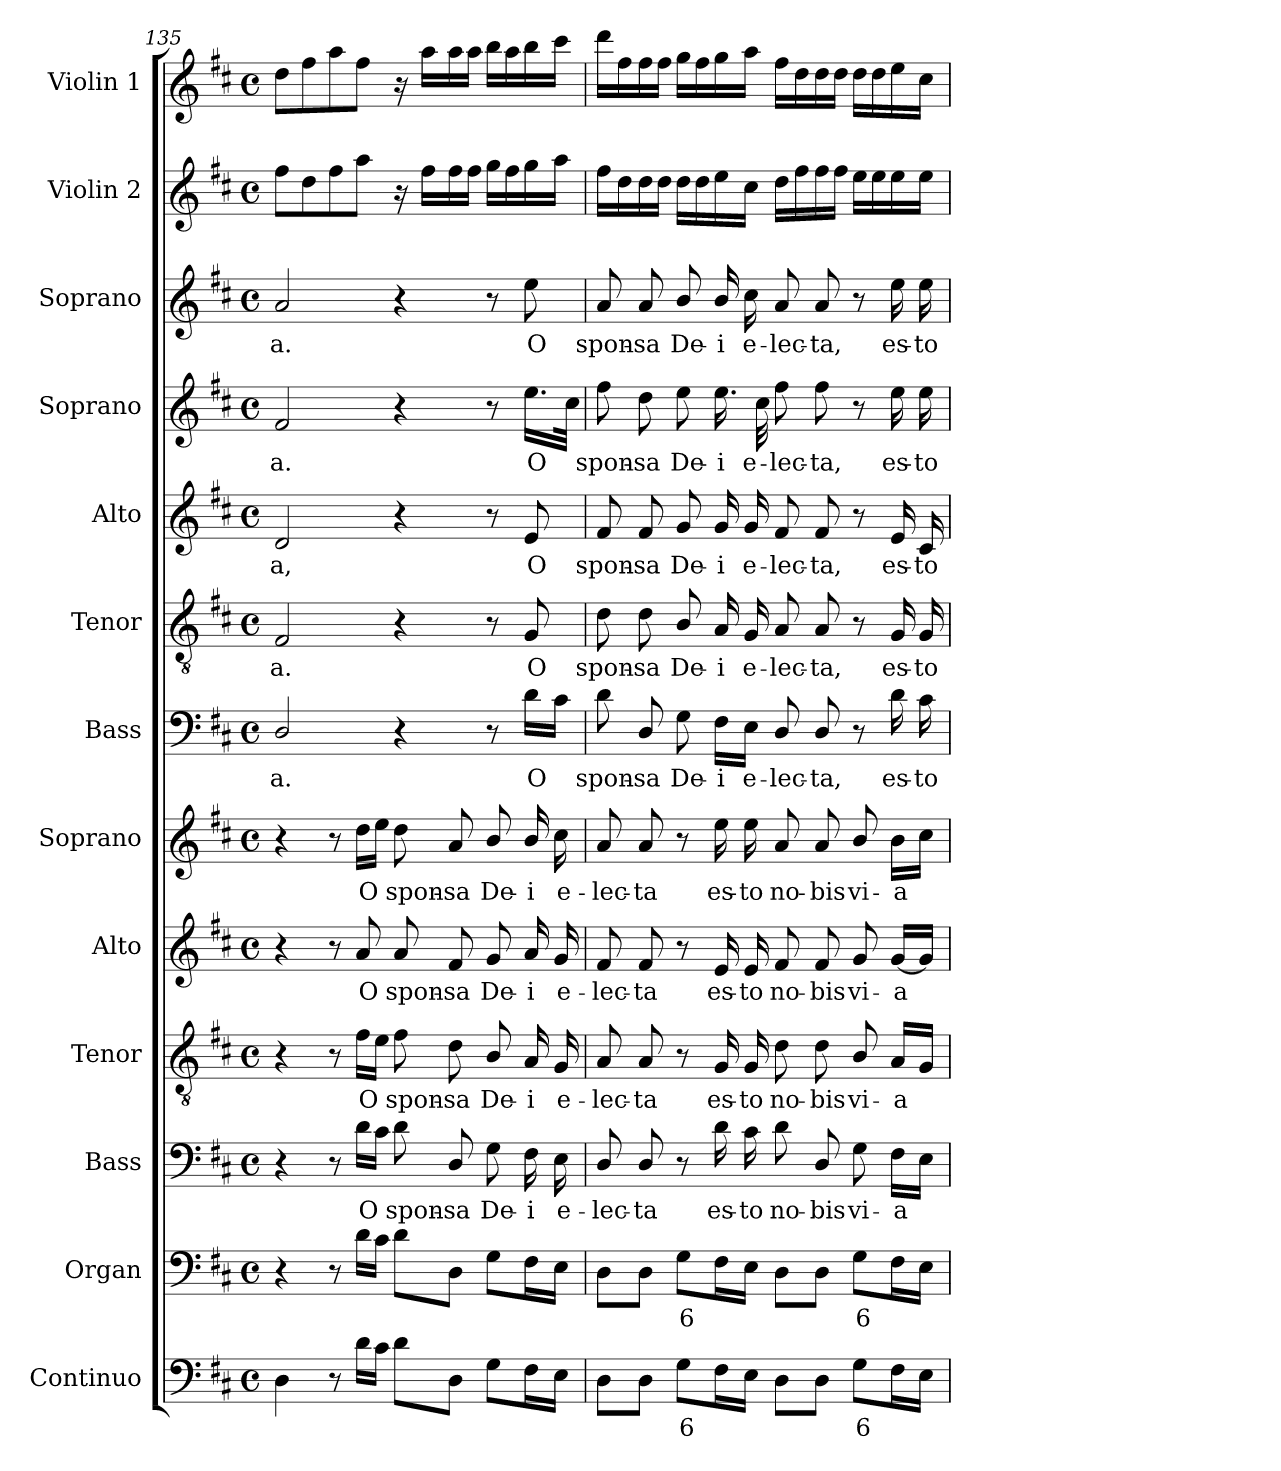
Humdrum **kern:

**kern	**text	**kern	**text	**kern	**text	**kern	**text	**kern	**text	**kern	**text	**kern	**text	**kern	**text	**kern	**text	**kern	**text	**kern	**text	**kern	**kern
*part13	*part13	*part12	*part12	*part11	*part11	*part10	*part10	*part9	*part9	*part8	*part8	*part7	*part7	*part6	*part6	*part5	*part5	*part4	*part4	*part3	*part3	*part2	*part1
*staff13	*staff13	*staff12	*staff12	*staff11	*staff11	*staff10	*staff10	*staff9	*staff9	*staff8	*staff8	*staff7	*staff7	*staff6	*staff6	*staff5	*staff5	*staff4	*staff4	*staff3	*staff3	*staff2	*staff1
*I"Continuo	*	*I"Organ	*	*I"Bass	*	*I"Tenor	*	*I"Alto	*	*I"Soprano	*	*I"Bass	*	*I"Tenor	*	*I"Alto	*	*I"Soprano	*	*I"Soprano	*	*I"Violin 2	*I"Violin 1
*I'Cont.	*	*I'Org.	*	*I'B.	*	*I'T.	*	*I'A.	*	*I'S.	*	*I'B.	*	*I'T.	*	*I'A.	*	*I'S.	*	*I'S.	*	*I'Vln. 2	*I'Vln. 1
!!LO:PB:g=z
*clefF4	*	*clefF4	*	*clefF4	*	*clefGv2	*	*clefG2	*	*clefG2	*	*clefF4	*	*clefGv2	*	*clefG2	*	*clefG2	*	*clefG2	*	*clefG2	*clefG2
*	*	*	*	*	*	*ITrd7c12	*	*	*	*	*	*	*	*ITrd7c12	*	*	*	*	*	*	*	*	*
*k[f#c#]	*	*k[f#c#]	*	*k[f#c#]	*	*k[f#c#]	*	*k[f#c#]	*	*k[f#c#]	*	*k[f#c#]	*	*k[f#c#]	*	*k[f#c#]	*	*k[f#c#]	*	*k[f#c#]	*	*k[f#c#]	*k[f#c#]
*D:	*	*D:	*	*D:	*	*D:	*	*D:	*	*D:	*	*D:	*	*D:	*	*D:	*	*D:	*	*D:	*	*D:	*D:
*M4/4	*	*M4/4	*	*M4/4	*	*M4/4	*	*M4/4	*	*M4/4	*	*M4/4	*	*M4/4	*	*M4/4	*	*M4/4	*	*M4/4	*	*M4/4	*M4/4
*met(c)	*	*met(c)	*	*met(c)	*	*met(c)	*	*met(c)	*	*met(c)	*	*met(c)	*	*met(c)	*	*met(c)	*	*met(c)	*	*met(c)	*	*met(c)	*met(c)
=135	=135	=135	=135	=135	=135	=135	=135	=135	=135	=135	=135	=135	=135	=135	=135	=135	=135	=135	=135	=135	=135	=135	=135
!	!	!	!	!	!	!	!	!	!	!	!	!	!LO:LY:b:color=#000000	!	!	!	!	!	!	!	!	!	!
!	!	!	!	!	!	!	!	!	!	!	!	!	!	!	!LO:LY:b:color=#000000	!	!	!	!	!	!	!	!
!	!	!	!	!	!	!	!	!	!	!	!	!	!	!	!	!	!LO:LY:b:color=#000000	!	!	!	!	!	!
!	!	!	!	!	!	!	!	!	!	!	!	!	!	!	!	!	!	!	!LO:LY:b:color=#000000	!	!	!	!
!	!	!	!	!	!	!	!	!	!	!	!	!	!	!	!	!	!	!	!	!	!LO:LY:b:color=#000000	!	!
4Di\	.	4r	.	4r	.	4r	.	4r	.	4r	.	2Di/	-a.	2FF#i/	-a.	2di/	-a,	2f#i/	-a.	2ai/	-a.	8ff#i\L	8ddi\L
.	.	.	.	.	.	.	.	.	.	.	.	.	.	.	.	.	.	.	.	.	.	8ddi\	8ff#i\
8r	.	8r	.	8r	.	8r	.	8r	.	8r	.	.	.	.	.	.	.	.	.	.	.	8ff#i\	8aai\
!	!	!	!	!	!LO:LY:b:color=#000000	!	!	!	!	!	!	!	!	!	!	!	!	!	!	!	!	!	!
!	!	!	!	!	!	!	!LO:LY:b:color=#000000	!	!	!	!	!	!	!	!	!	!	!	!	!	!	!	!
!	!	!	!	!	!	!	!	!	!LO:LY:b:color=#000000	!	!	!	!	!	!	!	!	!	!	!	!	!	!
!	!	!	!	!	!	!	!	!	!	!	!LO:LY:b:color=#000000	!	!	!	!	!	!	!	!	!	!	!	!
16di\LL	.	16di\LL	.	16di\LL	O	16F#i\LL	O	8ai/	O	16ddi\LL	O	.	.	.	.	.	.	.	.	.	.	8aai\J	8ff#i\J
16c#i\JJ	.	16c#i\JJ	.	16c#i\JJ	.	16Ei\JJ	.	.	.	16eei\JJ	.	.	.	.	.	.	.	.	.	.	.	.	.
!	!	!	!	!	!LO:LY:b:color=#000000	!	!	!	!	!	!	!	!	!	!	!	!	!	!	!	!	!	!
!	!	!	!	!	!	!	!LO:LY:b:color=#000000	!	!	!	!	!	!	!	!	!	!	!	!	!	!	!	!
!	!	!	!	!	!	!	!	!	!LO:LY:b:color=#000000	!	!	!	!	!	!	!	!	!	!	!	!	!	!
!	!	!	!	!	!	!	!	!	!	!	!LO:LY:b:color=#000000	!	!	!	!	!	!	!	!	!	!	!	!
8di\L	.	8di\L	.	8di\	spon-	8F#i\	spon-	8ai/	spon-	8ddi\	spon-	4r	.	4r	.	4r	.	4r	.	4r	.	16r	16r
.	.	.	.	.	.	.	.	.	.	.	.	.	.	.	.	.	.	.	.	.	.	16ff#i\LL	16aai\LL
!	!	!	!	!	!LO:LY:b:color=#000000	!	!	!	!	!	!	!	!	!	!	!	!	!	!	!	!	!	!
!	!	!	!	!	!	!	!LO:LY:b:color=#000000	!	!	!	!	!	!	!	!	!	!	!	!	!	!	!	!
!	!	!	!	!	!	!	!	!	!LO:LY:b:color=#000000	!	!	!	!	!	!	!	!	!	!	!	!	!	!
!	!	!	!	!	!	!	!	!	!	!	!LO:LY:b:color=#000000	!	!	!	!	!	!	!	!	!	!	!	!
8Di\J	.	8Di\J	.	8Di/	-sa	8Di\	-sa	8f#i/	-sa	8ai/	-sa	.	.	.	.	.	.	.	.	.	.	16ff#i\	16aai\
.	.	.	.	.	.	.	.	.	.	.	.	.	.	.	.	.	.	.	.	.	.	16ff#i\JJ	16aai\JJ
!	!	!	!	!	!LO:LY:b:color=#000000	!	!	!	!	!	!	!	!	!	!	!	!	!	!	!	!	!	!
!	!	!	!	!	!	!	!LO:LY:b:color=#000000	!	!	!	!	!	!	!	!	!	!	!	!	!	!	!	!
!	!	!	!	!	!	!	!	!	!LO:LY:b:color=#000000	!	!	!	!	!	!	!	!	!	!	!	!	!	!
!	!	!	!	!	!	!	!	!	!	!	!LO:LY:b:color=#000000	!	!	!	!	!	!	!	!	!	!	!	!
8Gi\L	.	8Gi\L	.	8Gi\	De-	8BBi/	De-	8gi/	De-	8bi/	De-	8r	.	8r	.	8r	.	8r	.	8r	.	16ggi\LL	16bbi\LL
.	.	.	.	.	.	.	.	.	.	.	.	.	.	.	.	.	.	.	.	.	.	16ff#i\	16aai\
!	!	!	!	!	!LO:LY:b:color=#000000	!	!	!	!	!	!	!	!	!	!	!	!	!	!	!	!	!	!
!	!	!	!	!	!	!	!LO:LY:b:color=#000000	!	!	!	!	!	!	!	!	!	!	!	!	!	!	!	!
!	!	!	!	!	!	!	!	!	!LO:LY:b:color=#000000	!	!	!	!	!	!	!	!	!	!	!	!	!	!
!	!	!	!	!	!	!	!	!	!	!	!LO:LY:b:color=#000000	!	!	!	!	!	!	!	!	!	!	!	!
!	!	!	!	!	!	!	!	!	!	!	!	!	!LO:LY:b:color=#000000	!	!	!	!	!	!	!	!	!	!
!	!	!	!	!	!	!	!	!	!	!	!	!	!	!	!LO:LY:b:color=#000000	!	!	!	!	!	!	!	!
!	!	!	!	!	!	!	!	!	!	!	!	!	!	!	!	!	!LO:LY:b:color=#000000	!	!	!	!	!	!
!	!	!	!	!	!	!	!	!	!	!	!	!	!	!	!	!	!	!	!LO:LY:b:color=#000000	!	!	!	!
!	!	!	!	!	!	!	!	!	!	!	!	!	!	!	!	!	!	!	!	!	!LO:LY:b:color=#000000	!	!
16F#i\L	.	16F#i\L	.	16F#i\	-i	16AAi/	-i	16ai/	-i	16bi/	-i	16di\LL	O	8GGi/	O	8ei/	O	16.eei\LL	O	8eei\	O	16ggi\	16bbi\
!	!	!	!	!	!LO:LY:b:color=#000000	!	!	!	!	!	!	!	!	!	!	!	!	!	!	!	!	!	!
!	!	!	!	!	!	!	!LO:LY:b:color=#000000	!	!	!	!	!	!	!	!	!	!	!	!	!	!	!	!
!	!	!	!	!	!	!	!	!	!LO:LY:b:color=#000000	!	!	!	!	!	!	!	!	!	!	!	!	!	!
!	!	!	!	!	!	!	!	!	!	!	!LO:LY:b:color=#000000	!	!	!	!	!	!	!	!	!	!	!	!
16Ei\JJ	.	16Ei\JJ	.	16Ei\	e-	16GGi/	e-	16gi/	e-	16cc#i\	e-	16c#i\JJ	.	.	.	.	.	.	.	.	.	16aai\JJ	16ccc#i\JJ
.	.	.	.	.	.	.	.	.	.	.	.	.	.	.	.	.	.	32cc#i\JJk	.	.	.	.	.
=136	=136	=136	=136	=136	=136	=136	=136	=136	=136	=136	=136	=136	=136	=136	=136	=136	=136	=136	=136	=136	=136	=136	=136
!	!	!	!	!	!LO:LY:b:color=#000000	!	!	!	!	!	!	!	!	!	!	!	!	!	!	!	!	!	!
!	!	!	!	!	!	!	!LO:LY:b:color=#000000	!	!	!	!	!	!	!	!	!	!	!	!	!	!	!	!
!	!	!	!	!	!	!	!	!	!LO:LY:b:color=#000000	!	!	!	!	!	!	!	!	!	!	!	!	!	!
!	!	!	!	!	!	!	!	!	!	!	!LO:LY:b:color=#000000	!	!	!	!	!	!	!	!	!	!	!	!
!	!	!	!	!	!	!	!	!	!	!	!	!	!LO:LY:b:color=#000000	!	!	!	!	!	!	!	!	!	!
!	!	!	!	!	!	!	!	!	!	!	!	!	!	!	!LO:LY:b:color=#000000	!	!	!	!	!	!	!	!
!	!	!	!	!	!	!	!	!	!	!	!	!	!	!	!	!	!LO:LY:b:color=#000000	!	!	!	!	!	!
!	!	!	!	!	!	!	!	!	!	!	!	!	!	!	!	!	!	!	!LO:LY:b:color=#000000	!	!	!	!
!	!	!	!	!	!	!	!	!	!	!	!	!	!	!	!	!	!	!	!	!	!LO:LY:b:color=#000000	!	!
8Di\L	.	8Di\L	.	8Di/	-lec-	8AAi/	-lec-	8f#i/	-lec-	8ai/	-lec-	8di\	spon-	8Di\	spon-	8f#i/	spon-	8ff#i\	spon-	8ai/	spon-	16ff#i\LL	16dddi\LL
.	.	.	.	.	.	.	.	.	.	.	.	.	.	.	.	.	.	.	.	.	.	16ddi\	16ff#i\
!	!	!	!	!	!LO:LY:b:color=#000000	!	!	!	!	!	!	!	!	!	!	!	!	!	!	!	!	!	!
!	!	!	!	!	!	!	!LO:LY:b:color=#000000	!	!	!	!	!	!	!	!	!	!	!	!	!	!	!	!
!	!	!	!	!	!	!	!	!	!LO:LY:b:color=#000000	!	!	!	!	!	!	!	!	!	!	!	!	!	!
!	!	!	!	!	!	!	!	!	!	!	!LO:LY:b:color=#000000	!	!	!	!	!	!	!	!	!	!	!	!
!	!	!	!	!	!	!	!	!	!	!	!	!	!LO:LY:b:color=#000000	!	!	!	!	!	!	!	!	!	!
!	!	!	!	!	!	!	!	!	!	!	!	!	!	!	!LO:LY:b:color=#000000	!	!	!	!	!	!	!	!
!	!	!	!	!	!	!	!	!	!	!	!	!	!	!	!	!	!LO:LY:b:color=#000000	!	!	!	!	!	!
!	!	!	!	!	!	!	!	!	!	!	!	!	!	!	!	!	!	!	!LO:LY:b:color=#000000	!	!	!	!
!	!	!	!	!	!	!	!	!	!	!	!	!	!	!	!	!	!	!	!	!	!LO:LY:b:color=#000000	!	!
8Di\J	.	8Di\J	.	8Di/	-ta	8AAi/	-ta	8f#i/	-ta	8ai/	-ta	8Di/	-sa	8Di\	-sa	8f#i/	-sa	8ddi\	-sa	8ai/	-sa	16ddi\	16ff#i\
.	.	.	.	.	.	.	.	.	.	.	.	.	.	.	.	.	.	.	.	.	.	16ddi\JJ	16ff#i\JJ
!	!LO:LY:b:color=#000000	!	!	!	!	!	!	!	!	!	!	!	!	!	!	!	!	!	!	!	!	!	!
!	!	!	!LO:LY:b:color=#000000	!	!	!	!	!	!	!	!	!	!	!	!	!	!	!	!	!	!	!	!
!	!	!	!	!	!	!	!	!	!	!	!	!	!LO:LY:b:color=#000000	!	!	!	!	!	!	!	!	!	!
!	!	!	!	!	!	!	!	!	!	!	!	!	!	!	!LO:LY:b:color=#000000	!	!	!	!	!	!	!	!
!	!	!	!	!	!	!	!	!	!	!	!	!	!	!	!	!	!LO:LY:b:color=#000000	!	!	!	!	!	!
!	!	!	!	!	!	!	!	!	!	!	!	!	!	!	!	!	!	!	!LO:LY:b:color=#000000	!	!	!	!
!	!	!	!	!	!	!	!	!	!	!	!	!	!	!	!	!	!	!	!	!	!LO:LY:b:color=#000000	!	!
8Gi\L	6	8Gi\L	6	8r	.	8r	.	8r	.	8r	.	8Gi\	De-	8BBi/	De-	8gi/	De-	8eei\	De-	8bi/	De-	16ddi\LL	16ggi\LL
.	.	.	.	.	.	.	.	.	.	.	.	.	.	.	.	.	.	.	.	.	.	16ddi\	16ff#i\
!	!	!	!	!	!LO:LY:b:color=#000000	!	!	!	!	!	!	!	!	!	!	!	!	!	!	!	!	!	!
!	!	!	!	!	!	!	!LO:LY:b:color=#000000	!	!	!	!	!	!	!	!	!	!	!	!	!	!	!	!
!	!	!	!	!	!	!	!	!	!LO:LY:b:color=#000000	!	!	!	!	!	!	!	!	!	!	!	!	!	!
!	!	!	!	!	!	!	!	!	!	!	!LO:LY:b:color=#000000	!	!	!	!	!	!	!	!	!	!	!	!
!	!	!	!	!	!	!	!	!	!	!	!	!	!LO:LY:b:color=#000000	!	!	!	!	!	!	!	!	!	!
!	!	!	!	!	!	!	!	!	!	!	!	!	!	!	!LO:LY:b:color=#000000	!	!	!	!	!	!	!	!
!	!	!	!	!	!	!	!	!	!	!	!	!	!	!	!	!	!LO:LY:b:color=#000000	!	!	!	!	!	!
!	!	!	!	!	!	!	!	!	!	!	!	!	!	!	!	!	!	!	!LO:LY:b:color=#000000	!	!	!	!
!	!	!	!	!	!	!	!	!	!	!	!	!	!	!	!	!	!	!	!	!	!LO:LY:b:color=#000000	!	!
16F#i\L	.	16F#i\L	.	16di\	es-	16GGi/	es-	16ei/	es-	16eei\	es-	16F#i\LL	-i	16AAi/	-i	16gi/	-i	16.eei\	-i	16bi/	-i	16eei\	16ggi\
!	!	!	!	!	!LO:LY:b:color=#000000	!	!	!	!	!	!	!	!	!	!	!	!	!	!	!	!	!	!
!	!	!	!	!	!	!	!LO:LY:b:color=#000000	!	!	!	!	!	!	!	!	!	!	!	!	!	!	!	!
!	!	!	!	!	!	!	!	!	!LO:LY:b:color=#000000	!	!	!	!	!	!	!	!	!	!	!	!	!	!
!	!	!	!	!	!	!	!	!	!	!	!LO:LY:b:color=#000000	!	!	!	!	!	!	!	!	!	!	!	!
!	!	!	!	!	!	!	!	!	!	!	!	!	!LO:LY:b:color=#000000	!	!	!	!	!	!	!	!	!	!
!	!	!	!	!	!	!	!	!	!	!	!	!	!	!	!LO:LY:b:color=#000000	!	!	!	!	!	!	!	!
!	!	!	!	!	!	!	!	!	!	!	!	!	!	!	!	!	!LO:LY:b:color=#000000	!	!	!	!	!	!
!	!	!	!	!	!	!	!	!	!	!	!	!	!	!	!	!	!	!	!	!	!LO:LY:b:color=#000000	!	!
16Ei\JJ	.	16Ei\JJ	.	16c#i\	-to	16GGi/	-to	16ei/	-to	16eei\	-to	16Ei\JJ	e-	16GGi/	e-	16gi/	e-	.	.	16cc#i\	e-	16cc#i\JJ	16aai\JJ
!	!	!	!	!	!	!	!	!	!	!	!	!	!	!	!	!	!	!	!LO:LY:b:color=#000000	!	!	!	!
.	.	.	.	.	.	.	.	.	.	.	.	.	.	.	.	.	.	32cc#i\	e-	.	.	.	.
!	!	!	!	!	!LO:LY:b:color=#000000	!	!	!	!	!	!	!	!	!	!	!	!	!	!	!	!	!	!
!	!	!	!	!	!	!	!LO:LY:b:color=#000000	!	!	!	!	!	!	!	!	!	!	!	!	!	!	!	!
!	!	!	!	!	!	!	!	!	!LO:LY:b:color=#000000	!	!	!	!	!	!	!	!	!	!	!	!	!	!
!	!	!	!	!	!	!	!	!	!	!	!LO:LY:b:color=#000000	!	!	!	!	!	!	!	!	!	!	!	!
!	!	!	!	!	!	!	!	!	!	!	!	!	!LO:LY:b:color=#000000	!	!	!	!	!	!	!	!	!	!
!	!	!	!	!	!	!	!	!	!	!	!	!	!	!	!LO:LY:b:color=#000000	!	!	!	!	!	!	!	!
!	!	!	!	!	!	!	!	!	!	!	!	!	!	!	!	!	!LO:LY:b:color=#000000	!	!	!	!	!	!
!	!	!	!	!	!	!	!	!	!	!	!	!	!	!	!	!	!	!	!LO:LY:b:color=#000000	!	!	!	!
!	!	!	!	!	!	!	!	!	!	!	!	!	!	!	!	!	!	!	!	!	!LO:LY:b:color=#000000	!	!
8Di\L	.	8Di\L	.	8di\	no-	8Di\	no-	8f#i/	no-	8ai/	no-	8Di/	-lec-	8AAi/	-lec-	8f#i/	-lec-	8ff#i\	-lec-	8ai/	-lec-	16ddi\LL	16ff#i\LL
.	.	.	.	.	.	.	.	.	.	.	.	.	.	.	.	.	.	.	.	.	.	16ff#i\	16ddi\
!	!	!	!	!	!LO:LY:b:color=#000000	!	!	!	!	!	!	!	!	!	!	!	!	!	!	!	!	!	!
!	!	!	!	!	!	!	!LO:LY:b:color=#000000	!	!	!	!	!	!	!	!	!	!	!	!	!	!	!	!
!	!	!	!	!	!	!	!	!	!LO:LY:b:color=#000000	!	!	!	!	!	!	!	!	!	!	!	!	!	!
!	!	!	!	!	!	!	!	!	!	!	!LO:LY:b:color=#000000	!	!	!	!	!	!	!	!	!	!	!	!
!	!	!	!	!	!	!	!	!	!	!	!	!	!LO:LY:b:color=#000000	!	!	!	!	!	!	!	!	!	!
!	!	!	!	!	!	!	!	!	!	!	!	!	!	!	!LO:LY:b:color=#000000	!	!	!	!	!	!	!	!
!	!	!	!	!	!	!	!	!	!	!	!	!	!	!	!	!	!LO:LY:b:color=#000000	!	!	!	!	!	!
!	!	!	!	!	!	!	!	!	!	!	!	!	!	!	!	!	!	!	!LO:LY:b:color=#000000	!	!	!	!
!	!	!	!	!	!	!	!	!	!	!	!	!	!	!	!	!	!	!	!	!	!LO:LY:b:color=#000000	!	!
8Di\J	.	8Di\J	.	8Di/	-bis	8Di\	-bis	8f#i/	-bis	8ai/	-bis	8Di/	-ta,	8AAi/	-ta,	8f#i/	-ta,	8ff#i\	-ta,	8ai/	-ta,	16ff#i\	16ddi\
.	.	.	.	.	.	.	.	.	.	.	.	.	.	.	.	.	.	.	.	.	.	16ff#i\JJ	16ddi\JJ
!	!LO:LY:b:color=#000000	!	!	!	!	!	!	!	!	!	!	!	!	!	!	!	!	!	!	!	!	!	!
!	!	!	!LO:LY:b:color=#000000	!	!	!	!	!	!	!	!	!	!	!	!	!	!	!	!	!	!	!	!
!	!	!	!	!	!LO:LY:b:color=#000000	!	!	!	!	!	!	!	!	!	!	!	!	!	!	!	!	!	!
!	!	!	!	!	!	!	!LO:LY:b:color=#000000	!	!	!	!	!	!	!	!	!	!	!	!	!	!	!	!
!	!	!	!	!	!	!	!	!	!LO:LY:b:color=#000000	!	!	!	!	!	!	!	!	!	!	!	!	!	!
!	!	!	!	!	!	!	!	!	!	!	!LO:LY:b:color=#000000	!	!	!	!	!	!	!	!	!	!	!	!
8Gi\L	6	8Gi\L	6	8Gi\	vi-	8BBi/	vi-	8gi/	vi-	8bi/	vi-	8r	.	8r	.	8r	.	8r	.	8r	.	16eei\LL	16ddi\LL
.	.	.	.	.	.	.	.	.	.	.	.	.	.	.	.	.	.	.	.	.	.	16eei\	16ddi\
!	!	!	!	!	!LO:LY:b:color=#000000	!	!	!	!	!	!	!	!	!	!	!	!	!	!	!	!	!	!
!	!	!	!	!	!	!	!LO:LY:b:color=#000000	!	!	!	!	!	!	!	!	!	!	!	!	!	!	!	!
!	!	!	!	!	!	!	!	!	!LO:LY:b:color=#000000	!	!	!	!	!	!	!	!	!	!	!	!	!	!
!	!	!	!	!	!	!	!	!	!	!	!LO:LY:b:color=#000000	!	!	!	!	!	!	!	!	!	!	!	!
!	!	!	!	!	!	!	!	!	!	!	!	!	!LO:LY:b:color=#000000	!	!	!	!	!	!	!	!	!	!
!	!	!	!	!	!	!	!	!	!	!	!	!	!	!	!LO:LY:b:color=#000000	!	!	!	!	!	!	!	!
!	!	!	!	!	!	!	!	!	!	!	!	!	!	!	!	!	!LO:LY:b:color=#000000	!	!	!	!	!	!
!	!	!	!	!	!	!	!	!	!	!	!	!	!	!	!	!	!	!	!LO:LY:b:color=#000000	!	!	!	!
!	!	!	!	!	!	!	!	!	!	!	!	!	!	!	!	!	!	!	!	!	!LO:LY:b:color=#000000	!	!
16F#i\L	.	16F#i\L	.	16F#i\LL	-a	16AAi/LL	-a	[<16gi/LL	-a	16bi\LL	-a	16di\	es-	16GGi/	es-	16ei/	es-	16eei\	es-	16eei\	es-	16eei\	16eei\
!	!	!	!	!	!	!	!	!	!	!	!	!	!LO:LY:b:color=#000000	!	!	!	!	!	!	!	!	!	!
!	!	!	!	!	!	!	!	!	!	!	!	!	!	!	!LO:LY:b:color=#000000	!	!	!	!	!	!	!	!
!	!	!	!	!	!	!	!	!	!	!	!	!	!	!	!	!	!LO:LY:b:color=#000000	!	!	!	!	!	!
!	!	!	!	!	!	!	!	!	!	!	!	!	!	!	!	!	!	!	!LO:LY:b:color=#000000	!	!	!	!
!	!	!	!	!	!	!	!	!	!	!	!	!	!	!	!	!	!	!	!	!	!LO:LY:b:color=#000000	!	!
16Ei\JJ	.	16Ei\JJ	.	16Ei\JJ	.	16GGi/JJ	.	16gi/JJ]	.	16cc#i\JJ	.	16c#i\	-to	16GGi/	-to	16c#i/	-to	16eei\	-to	16eei\	-to	16eei\JJ	16cc#i\JJ
=	=	=	=	=	=	=	=	=	=	=	=	=	=	=	=	=	=	=	=	=	=	=	=
*-	*-	*-	*-	*-	*-	*-	*-	*-	*-	*-	*-	*-	*-	*-	*-	*-	*-	*-	*-	*-	*-	*-	*-
